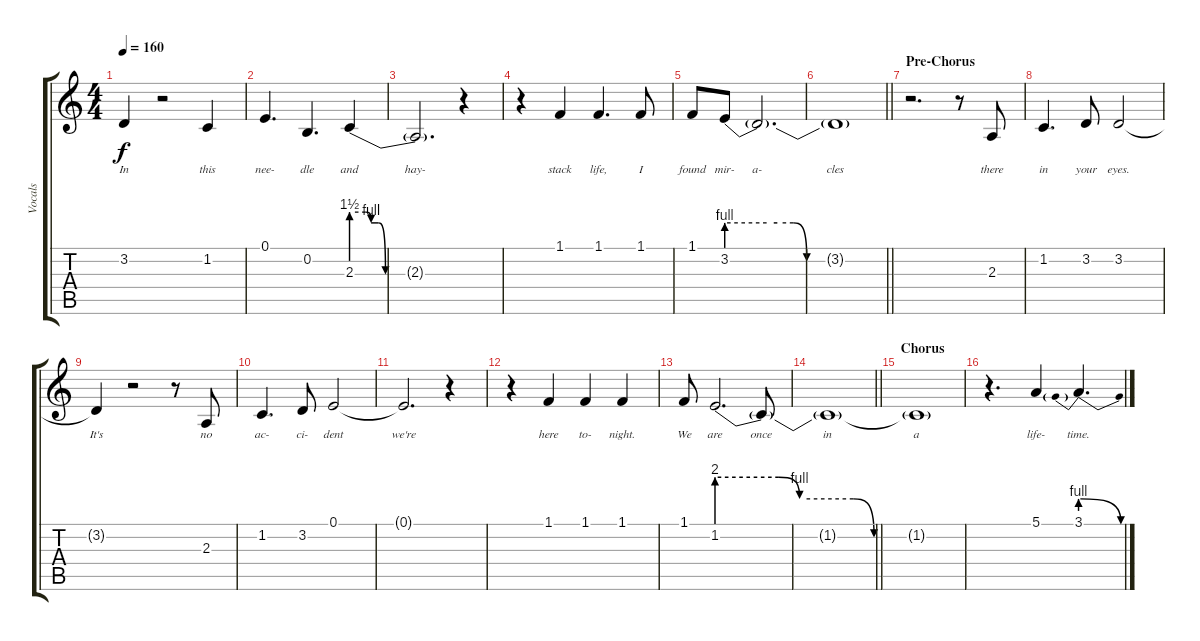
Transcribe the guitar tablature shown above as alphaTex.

\track ("Vocals" "Vocals") {instrument tenorsax}
\staff {score tabs}
\tuning (E4 B3 G3 D3 A2 E2) {hide}
\ts (4 4)
\tempo 160
\clef g2
\ks c
3.2{t}.4{lyrics (0 "In") lyrics (1 "") lyrics (2 "") lyrics (3 "") lyrics (4 "") dy f} r.2 1.2.4{lyrics (0 "this") lyrics (1 "") lyrics (2 "") lyrics (3 "") lyrics (4 "")} |
0.1.4{d lyrics (0 "nee-") lyrics (1 "") lyrics (2 "") lyrics (3 "") lyrics (4 "")} 0.2.4{d lyrics (0 "dle") lyrics (1 "") lyrics (2 "") lyrics (3 "") lyrics (4 "")} 2.3{be (custom 0 6 8 6 11 4 15 4 19 0 30 0 60 0)}.4{lyrics (0 "and") lyrics (1 "") lyrics (2 "") lyrics (3 "") lyrics (4 "")} |
2.3{t}.2{d lyrics (0 "hay-") lyrics (1 "") lyrics (2 "") lyrics (3 "") lyrics (4 "") volume 7} r.4 |
r.4 1.1.4{lyrics (0 "stack") lyrics (1 "") lyrics (2 "") lyrics (3 "") lyrics (4 "") volume 14} 1.1.4{d lyrics (0 "life,") lyrics (1 "") lyrics (2 "") lyrics (3 "") lyrics (4 "")} 1.1.8{lyrics (0 "I") lyrics (1 "") lyrics (2 "") lyrics (3 "") lyrics (4 "")} |
1.1.8{lyrics (0 "found") lyrics (1 "") lyrics (2 "") lyrics (3 "") lyrics (4 "")} 3.2{be (custom 0 4 15 4 19 4 25 4 30 0 35 0 60 0)}.8{lyrics (0 "mir-") lyrics (1 "") lyrics (2 "") lyrics (3 "") lyrics (4 "")} 3.2{t}.2{d lyrics (0 "a-") lyrics (1 "") lyrics (2 "") lyrics (3 "") lyrics (4 "")} |
\barLineRight lightlight
3.2{t}.1{lyrics (0 "cles") lyrics (1 "") lyrics (2 "") lyrics (3 "") lyrics (4 "") volume 7} |
\section ("" "Pre-Chorus")
r.2{d} r.8 2.3.8{lyrics (0 "there") lyrics (1 "") lyrics (2 "") lyrics (3 "") lyrics (4 "") volume 14} |
1.2.4{d lyrics (0 "in") lyrics (1 "") lyrics (2 "") lyrics (3 "") lyrics (4 "")} 3.2.8{lyrics (0 "your") lyrics (1 "") lyrics (2 "") lyrics (3 "") lyrics (4 "")} 3.2.2{lyrics (0 "eyes.") lyrics (1 "") lyrics (2 "") lyrics (3 "") lyrics (4 "")} |
3.2{t}.4{lyrics (0 "It's") lyrics (1 "") lyrics (2 "") lyrics (3 "") lyrics (4 "")} r.2 r.8 2.3.8{lyrics (0 "no") lyrics (1 "") lyrics (2 "") lyrics (3 "") lyrics (4 "")} |
1.2.4{d lyrics (0 "ac-") lyrics (1 "") lyrics (2 "") lyrics (3 "") lyrics (4 "")} 3.2.8{lyrics (0 "ci-") lyrics (1 "") lyrics (2 "") lyrics (3 "") lyrics (4 "")} 0.1.2{lyrics (0 "dent") lyrics (1 "") lyrics (2 "") lyrics (3 "") lyrics (4 "")} |
0.1{t}.2{d lyrics (0 "we're") lyrics (1 "") lyrics (2 "") lyrics (3 "") lyrics (4 "") volume 7} r.4 |
r.4 1.1.4{lyrics (0 "here") lyrics (1 "") lyrics (2 "") lyrics (3 "") lyrics (4 "") volume 14} 1.1.4{lyrics (0 "to-") lyrics (1 "") lyrics (2 "") lyrics (3 "") lyrics (4 "")} 1.1.4{lyrics (0 "night.") lyrics (1 "") lyrics (2 "") lyrics (3 "") lyrics (4 "")} |
1.1.8{lyrics (0 "We") lyrics (1 "") lyrics (2 "") lyrics (3 "") lyrics (4 "")} 1.2{be (custom 0 8 15 8 20 4 33 4 38 0 60 0)}.2{d lyrics (0 "are") lyrics (1 "") lyrics (2 "") lyrics (3 "") lyrics (4 "")} 1.2{t}.8{lyrics (0 "once") lyrics (1 "") lyrics (2 "") lyrics (3 "") lyrics (4 "")} |
\barLineRight lightlight
1.2{t}.1{lyrics (0 "in") lyrics (1 "") lyrics (2 "") lyrics (3 "") lyrics (4 "") volume 9} |
\section ("" "Chorus")
1.2{t}.1{lyrics (0 "a") lyrics (1 "") lyrics (2 "") lyrics (3 "") lyrics (4 "")} |
r.4{d volume 14} 5.1.4{lyrics (0 "life-") lyrics (1 "") lyrics (2 "") lyrics (3 "") lyrics (4 "")} 3.1{be (prebendrelease 0 4 60 0)}.4{d lyrics (0 "time.") lyrics (1 "") lyrics (2 "") lyrics (3 "") lyrics (4 "")}
